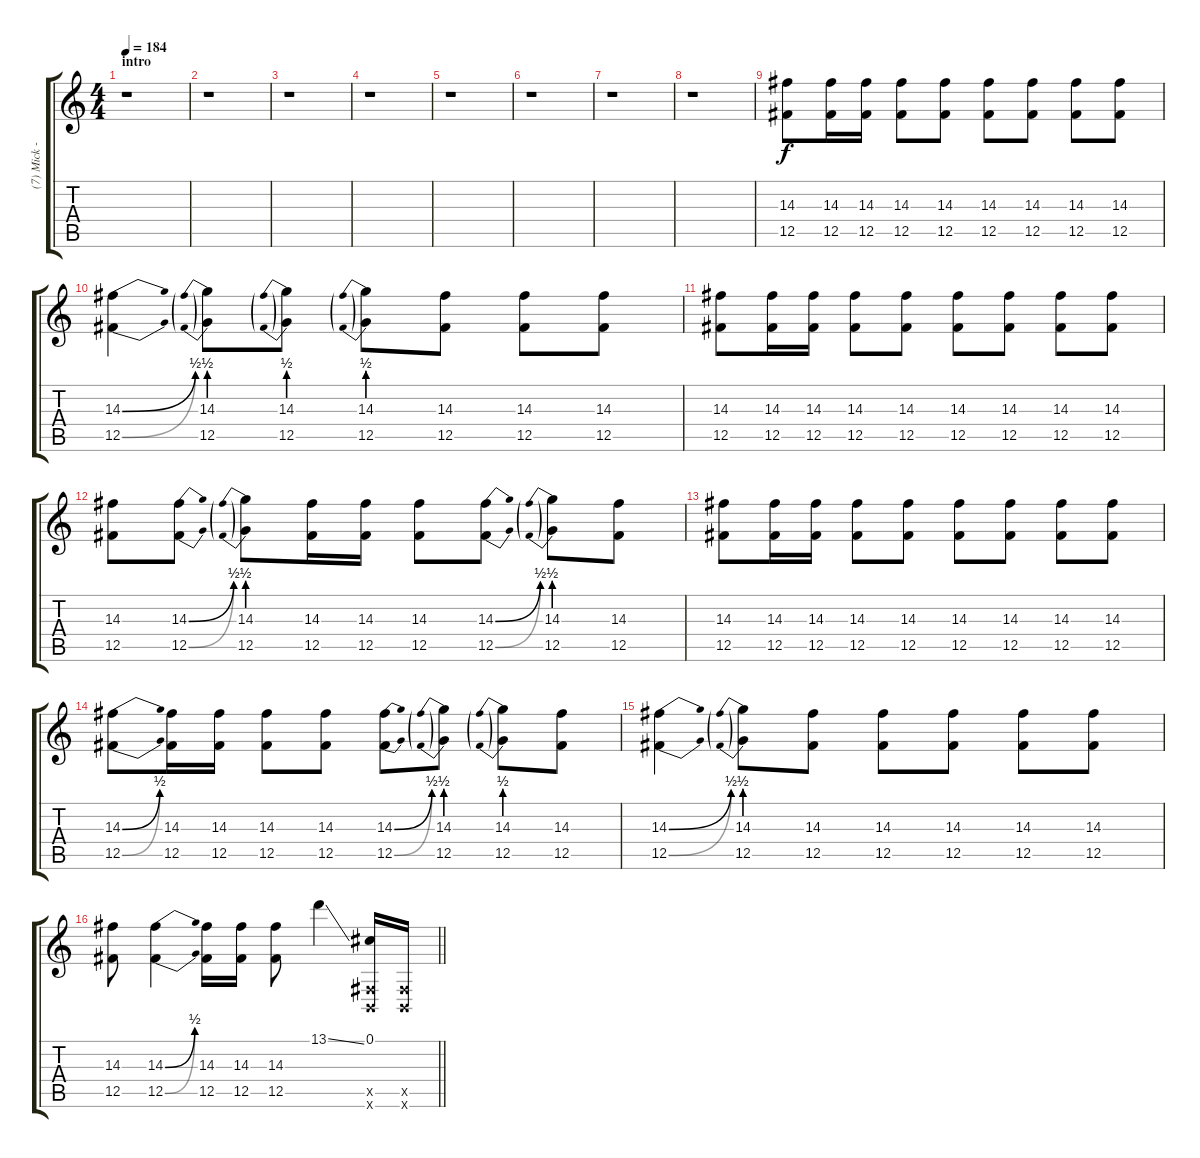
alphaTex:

\track ("(7) Mick - guitar" "(7) Mick -") {instrument distortionguitar}
\staff {score tabs}
\tuning (Db4 Ab3 E3 B2 Gb2 B1) {hide}
\ts (4 4)
\section ("" "intro")
\tempo 184
\clef g2
\ks c
r.1{dy f instrument distortionguitar} |
r.1 |
r.1 |
r.1 |
r.1 |
r.1 |
r.1 |
r.1 |
(14.3 12.5).8 (14.3 12.5).16 (14.3 12.5).16 (14.3 12.5).8 (14.3 12.5).8 (14.3 12.5).8 (14.3 12.5).8 (14.3 12.5).8 (14.3 12.5).8 |
(14.3{be (bend 0 0 60 2)} 12.5{be (bend 0 0 60 2)}).4 (14.3{be (prebend 0 2 60 2)} 12.5{be (prebend 0 2 60 2)}).8 (14.3{be (prebend 0 2 60 2)} 12.5{be (prebend 0 2 60 2)}).8 (14.3{be (prebend 0 2 60 2)} 12.5{be (prebend 0 2 60 2)}).8 (14.3 12.5).8 (14.3 12.5).8 (14.3 12.5).8 |
(14.3 12.5).8 (14.3 12.5).16 (14.3 12.5).16 (14.3 12.5).8 (14.3 12.5).8 (14.3 12.5).8 (14.3 12.5).8 (14.3 12.5).8 (14.3 12.5).8 |
(14.3 12.5).8 (14.3{be (bend 0 0 60 2)} 12.5{be (bend 0 0 60 2)}).8 (14.3{be (prebend 0 2 60 2)} 12.5{be (prebend 0 2 60 2)}).8 (14.3 12.5).16 (14.3 12.5).16 (14.3 12.5).8 (14.3{be (bend 0 0 60 2)} 12.5{be (bend 0 0 60 2)}).8 (14.3{be (prebend 0 2 60 2)} 12.5{be (prebend 0 2 60 2)}).8 (14.3 12.5).8 |
(14.3 12.5).8 (14.3 12.5).16 (14.3 12.5).16 (14.3 12.5).8 (14.3 12.5).8 (14.3 12.5).8 (14.3 12.5).8 (14.3 12.5).8 (14.3 12.5).8 |
(14.3{be (bend 0 0 60 2)} 12.5{be (bend 0 0 60 2)}).8 (14.3 12.5).16 (14.3 12.5).16 (14.3 12.5).8 (14.3 12.5).8 (14.3{be (bend 0 0 60 2)} 12.5{be (bend 0 0 60 2)}).8 (14.3{be (prebend 0 2 60 2)} 12.5{be (prebend 0 2 60 2)}).8 (14.3{be (prebend 0 2 60 2)} 12.5{be (prebend 0 2 60 2)}).8 (14.3 12.5).8 |
(14.3{be (bend 0 0 60 2)} 12.5{be (bend 0 0 60 2)}).4 (14.3{be (prebend 0 2 60 2)} 12.5{be (prebend 0 2 60 2)}).8 (14.3 12.5).8 (14.3 12.5).8 (14.3 12.5).8 (14.3 12.5).8 (14.3 12.5).8 |
\barLineRight lightlight
(14.3 12.5).8 (14.3{be (bend 0 0 60 2)} 12.5{be (bend 0 0 60 2)}).4 (14.3 12.5).16 (14.3 12.5).16 (14.3 12.5).8 13.1{ss}.4 (0.1 0.5{x} 0.6{x}).16 (0.5{x} 0.6{x}).16
